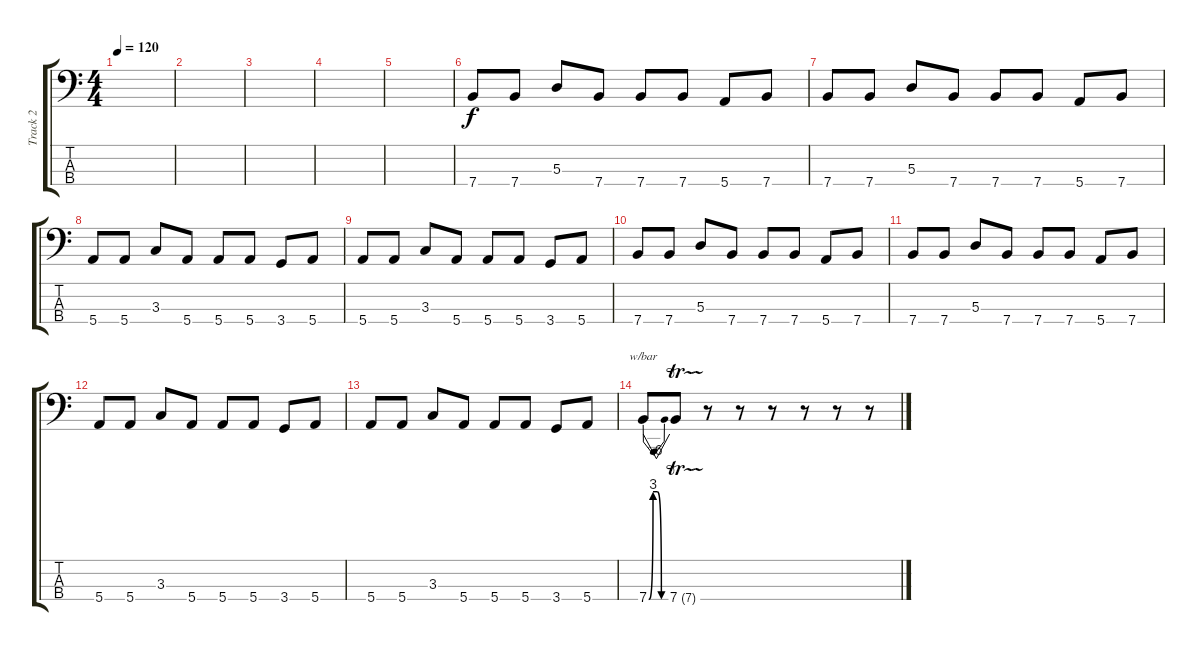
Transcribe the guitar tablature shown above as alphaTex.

\track ("Track 2" "Track 2") {instrument slapbass1}
\staff {score tabs}
\tuning (G2 D2 A1 E1) {hide}
\ts (4 4)
\tempo 120
\clef f4
\ks c
|
|
|
|
|
7.4.8 7.4.8 5.3.8 7.4.8 7.4.8 7.4.8 5.4.8 7.4.8 |
7.4.8 7.4.8 5.3.8 7.4.8 7.4.8 7.4.8 5.4.8 7.4.8 |
5.4.8 5.4.8 3.3.8 5.4.8 5.4.8 5.4.8 3.4.8 5.4.8 |
5.4.8 5.4.8 3.3.8 5.4.8 5.4.8 5.4.8 3.4.8 5.4.8 |
7.4.8 7.4.8 5.3.8 7.4.8 7.4.8 7.4.8 5.4.8 7.4.8 |
7.4.8 7.4.8 5.3.8 7.4.8 7.4.8 7.4.8 5.4.8 7.4.8 |
5.4.8 5.4.8 3.3.8 5.4.8 5.4.8 5.4.8 3.4.8 5.4.8 |
5.4.8 5.4.8 3.3.8 5.4.8 5.4.8 5.4.8 3.4.8 5.4.8 |
7.4{be (custom 0 0 15 12 30 12 45 0 60 0)}.8{tbe (dip default 0 0 30 -24 60 0)} 7.4{tr (7 64)}.8 r.8 r.8 r.8 r.8 r.8 r.8
